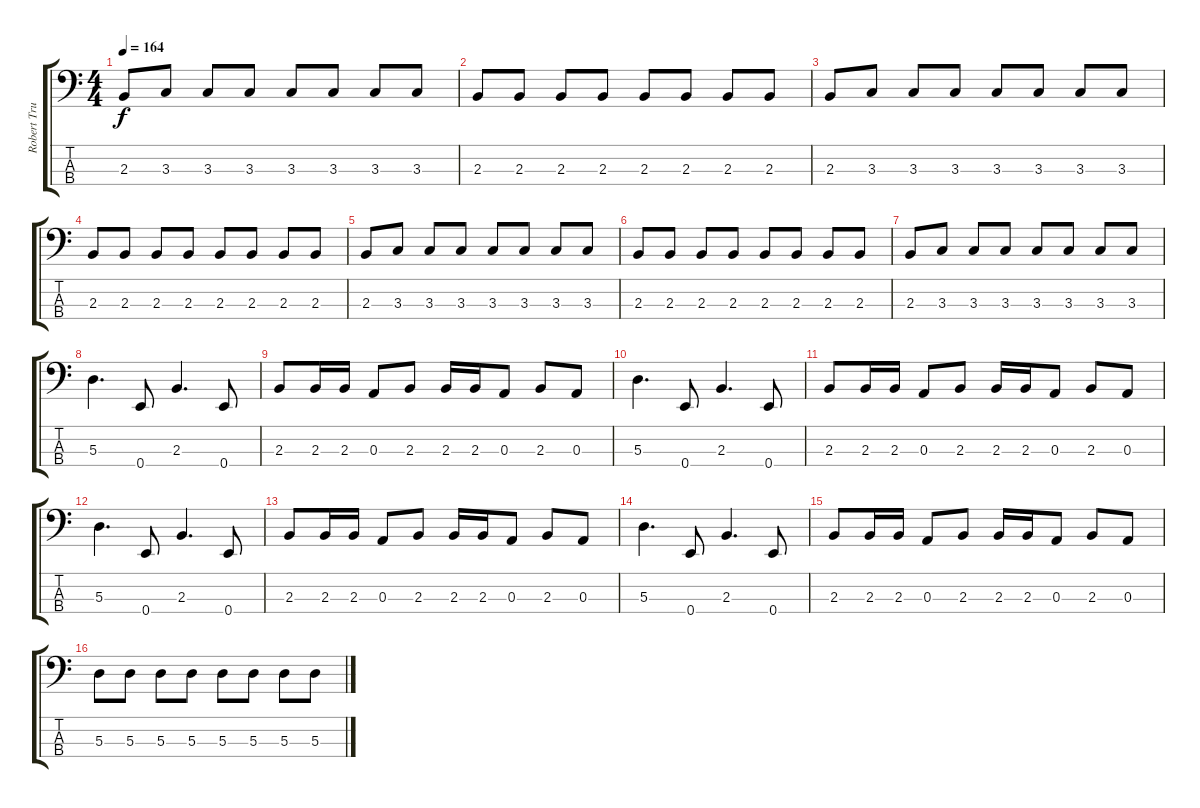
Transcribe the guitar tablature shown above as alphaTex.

\track ("Robert Trujillo" "Robert Tru") {instrument electricbassfinger}
\staff {score tabs}
\tuning (G2 D2 A1 E1) {hide}
\ts (4 4)
\tempo 164
\clef f4
\ks c
2.3.8{dy f} 3.3.8 3.3.8 3.3.8 3.3.8 3.3.8 3.3.8 3.3.8 |
2.3.8 2.3.8 2.3.8 2.3.8 2.3.8 2.3.8 2.3.8 2.3.8 |
2.3.8 3.3.8 3.3.8 3.3.8 3.3.8 3.3.8 3.3.8 3.3.8 |
2.3.8 2.3.8 2.3.8 2.3.8 2.3.8 2.3.8 2.3.8 2.3.8 |
2.3.8 3.3.8 3.3.8 3.3.8 3.3.8 3.3.8 3.3.8 3.3.8 |
2.3.8 2.3.8 2.3.8 2.3.8 2.3.8 2.3.8 2.3.8 2.3.8 |
2.3.8 3.3.8 3.3.8 3.3.8 3.3.8 3.3.8 3.3.8 3.3.8 |
5.3.4{d} 0.4.8 2.3.4{d} 0.4.8 |
2.3.8 2.3.16 2.3.16 0.3.8 2.3.8 2.3.16 2.3.16 0.3.8 2.3.8 0.3.8 |
5.3.4{d} 0.4.8 2.3.4{d} 0.4.8 |
2.3.8 2.3.16 2.3.16 0.3.8 2.3.8 2.3.16 2.3.16 0.3.8 2.3.8 0.3.8 |
5.3.4{d} 0.4.8 2.3.4{d} 0.4.8 |
2.3.8 2.3.16 2.3.16 0.3.8 2.3.8 2.3.16 2.3.16 0.3.8 2.3.8 0.3.8 |
5.3.4{d} 0.4.8 2.3.4{d} 0.4.8 |
2.3.8 2.3.16 2.3.16 0.3.8 2.3.8 2.3.16 2.3.16 0.3.8 2.3.8 0.3.8 |
5.3.8 5.3.8 5.3.8 5.3.8 5.3.8 5.3.8 5.3.8 5.3.8
